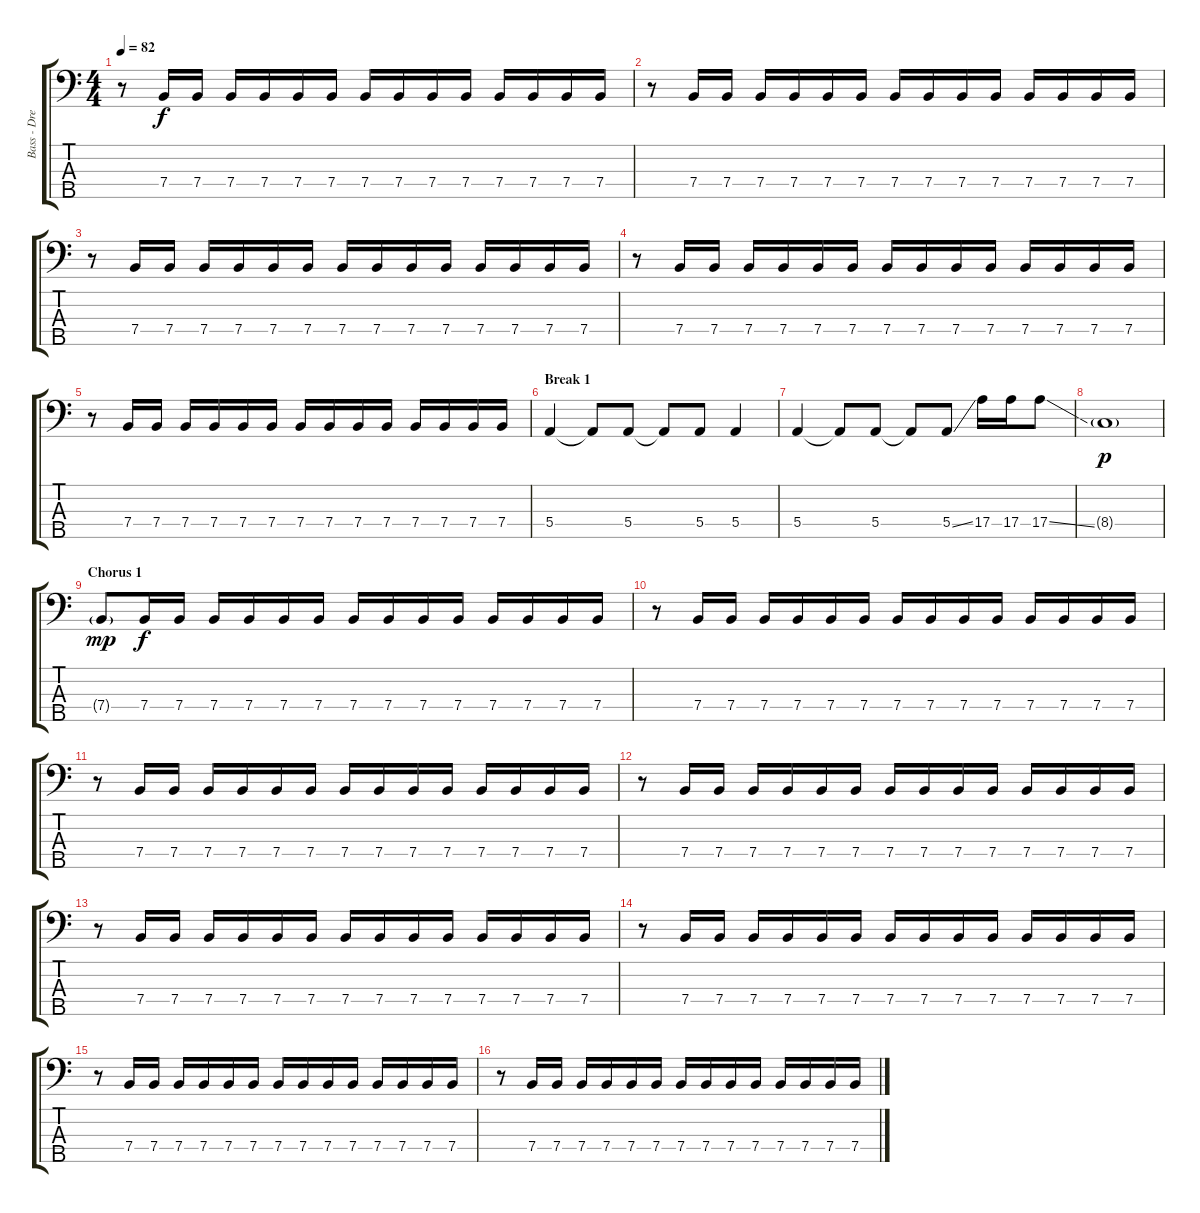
\track ("Bass - Drew Roulette" "Bass - Dre") {instrument electricbassfinger}
\staff {score tabs}
\tuning (G2 D2 A1 E1 B0) {hide}
\ts (4 4)
\tempo 82
\clef f4
\ks c
r.8{dy f} 7.4.16 7.4.16 7.4.16 7.4.16 7.4.16 7.4.16 7.4.16 7.4.16 7.4.16 7.4.16 7.4.16 7.4.16 7.4.16 7.4.16 |
r.8 7.4.16 7.4.16 7.4.16 7.4.16 7.4.16 7.4.16 7.4.16 7.4.16 7.4.16 7.4.16 7.4.16 7.4.16 7.4.16 7.4.16 |
r.8 7.4.16 7.4.16 7.4.16 7.4.16 7.4.16 7.4.16 7.4.16 7.4.16 7.4.16 7.4.16 7.4.16 7.4.16 7.4.16 7.4.16 |
r.8 7.4.16 7.4.16 7.4.16 7.4.16 7.4.16 7.4.16 7.4.16 7.4.16 7.4.16 7.4.16 7.4.16 7.4.16 7.4.16 7.4.16 |
r.8 7.4.16 7.4.16 7.4.16 7.4.16 7.4.16 7.4.16 7.4.16 7.4.16 7.4.16 7.4.16 7.4.16 7.4.16 7.4.16 7.4.16 |
\section ("" "Break 1")
5.4.4 5.4{t}.8 5.4.8 5.4{t}.8 5.4.8 5.4.4 |
5.4.4 5.4{t}.8 5.4.8 5.4{t}.8 5.4{ss}.8 17.4.16 17.4.16 17.4{ss}.8 |
8.4{g}.1{dy p} |
\section ("" "Chorus 1")
7.4{g}.8{dy mp} 7.4.16{dy f} 7.4.16 7.4.16 7.4.16 7.4.16 7.4.16 7.4.16 7.4.16 7.4.16 7.4.16 7.4.16 7.4.16 7.4.16 7.4.16 |
r.8 7.4.16 7.4.16 7.4.16 7.4.16 7.4.16 7.4.16 7.4.16 7.4.16 7.4.16 7.4.16 7.4.16 7.4.16 7.4.16 7.4.16 |
r.8 7.4.16 7.4.16 7.4.16 7.4.16 7.4.16 7.4.16 7.4.16 7.4.16 7.4.16 7.4.16 7.4.16 7.4.16 7.4.16 7.4.16 |
r.8 7.4.16 7.4.16 7.4.16 7.4.16 7.4.16 7.4.16 7.4.16 7.4.16 7.4.16 7.4.16 7.4.16 7.4.16 7.4.16 7.4.16 |
r.8 7.4.16 7.4.16 7.4.16 7.4.16 7.4.16 7.4.16 7.4.16 7.4.16 7.4.16 7.4.16 7.4.16 7.4.16 7.4.16 7.4.16 |
r.8 7.4.16 7.4.16 7.4.16 7.4.16 7.4.16 7.4.16 7.4.16 7.4.16 7.4.16 7.4.16 7.4.16 7.4.16 7.4.16 7.4.16 |
r.8 7.4.16 7.4.16 7.4.16 7.4.16 7.4.16 7.4.16 7.4.16 7.4.16 7.4.16 7.4.16 7.4.16 7.4.16 7.4.16 7.4.16 |
r.8 7.4.16 7.4.16 7.4.16 7.4.16 7.4.16 7.4.16 7.4.16 7.4.16 7.4.16 7.4.16 7.4.16 7.4.16 7.4.16 7.4.16
